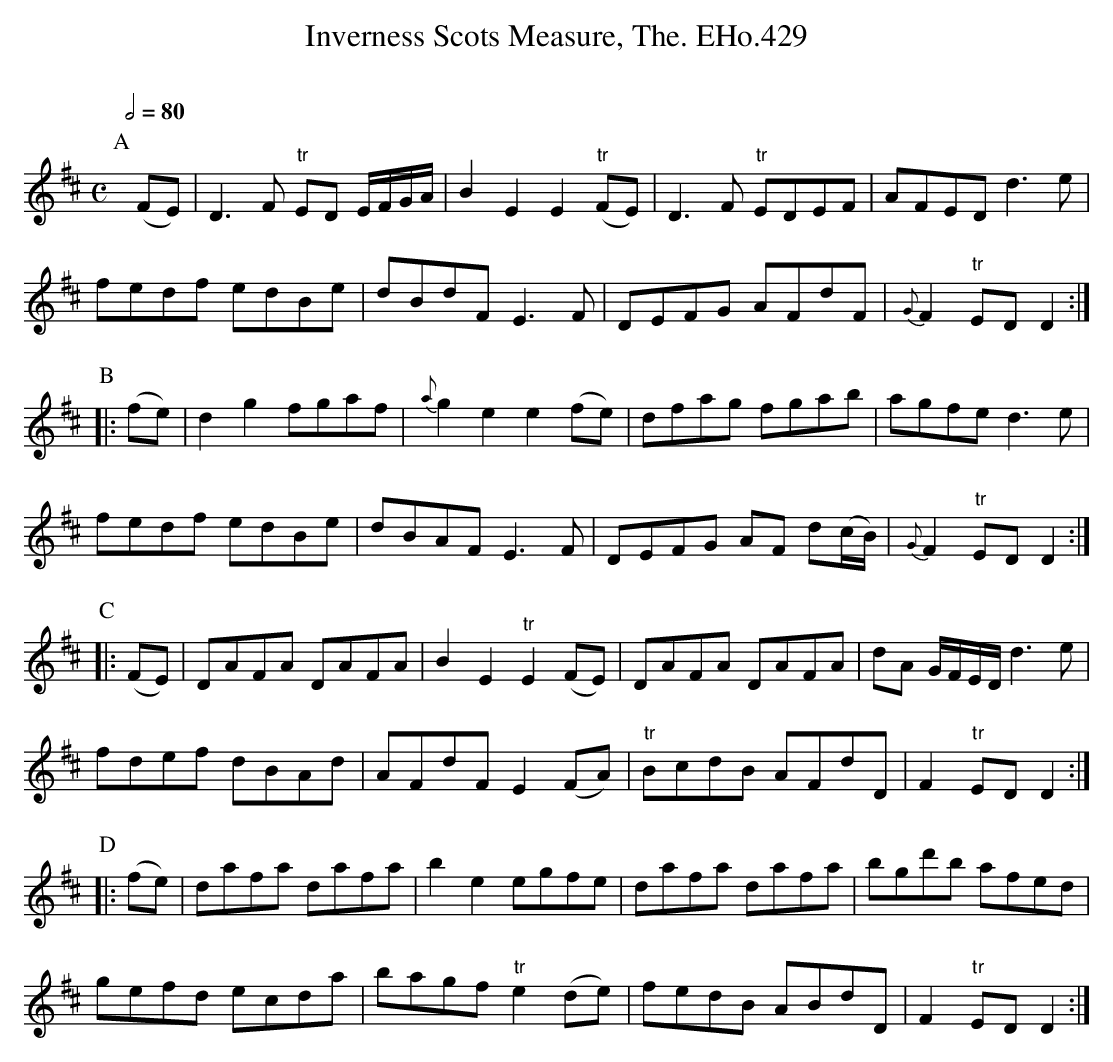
X:1
T:Inverness Scots Measure, The. EHo.429
M:C
L:1/8
Q:1/2=80
C:
K:D
P:A
y(FE) | D3F "tr"ED E/F/G/A/ | B2E2E2("tr"FE) | D3F "tr"EDEF | AFED d3e |
fedf edBe | dBdF E3F | DEFG AFdF | {G}F2"tr"EDD2 :|
P:B
|: (fe) | d2g2fgaf | {a}g2e2e2 (fe) | dfag fgab | agfe d3e |
fedf edBe | dBAF E3F | DEFG AF d(c/B/) | {G}F2"tr"EDD2 :|
P:C
|:(FE) | DAFA DAFA | B2E2"tr"E2 (FE) | DAFA DAFA | dA G/F/E/D/ d3e |
fdef dBAd | AFdF E2(FA) | "tr"BcdB AFdD | F2"tr"EDD2 :|
P:D
|: (fe) | dafa dafa | b2e2egfe | dafa dafa | bgd'b afed |
gefd ecda | bagf "tr"e2(de) | fedB ABdD | F2"tr"ED D2 :|
